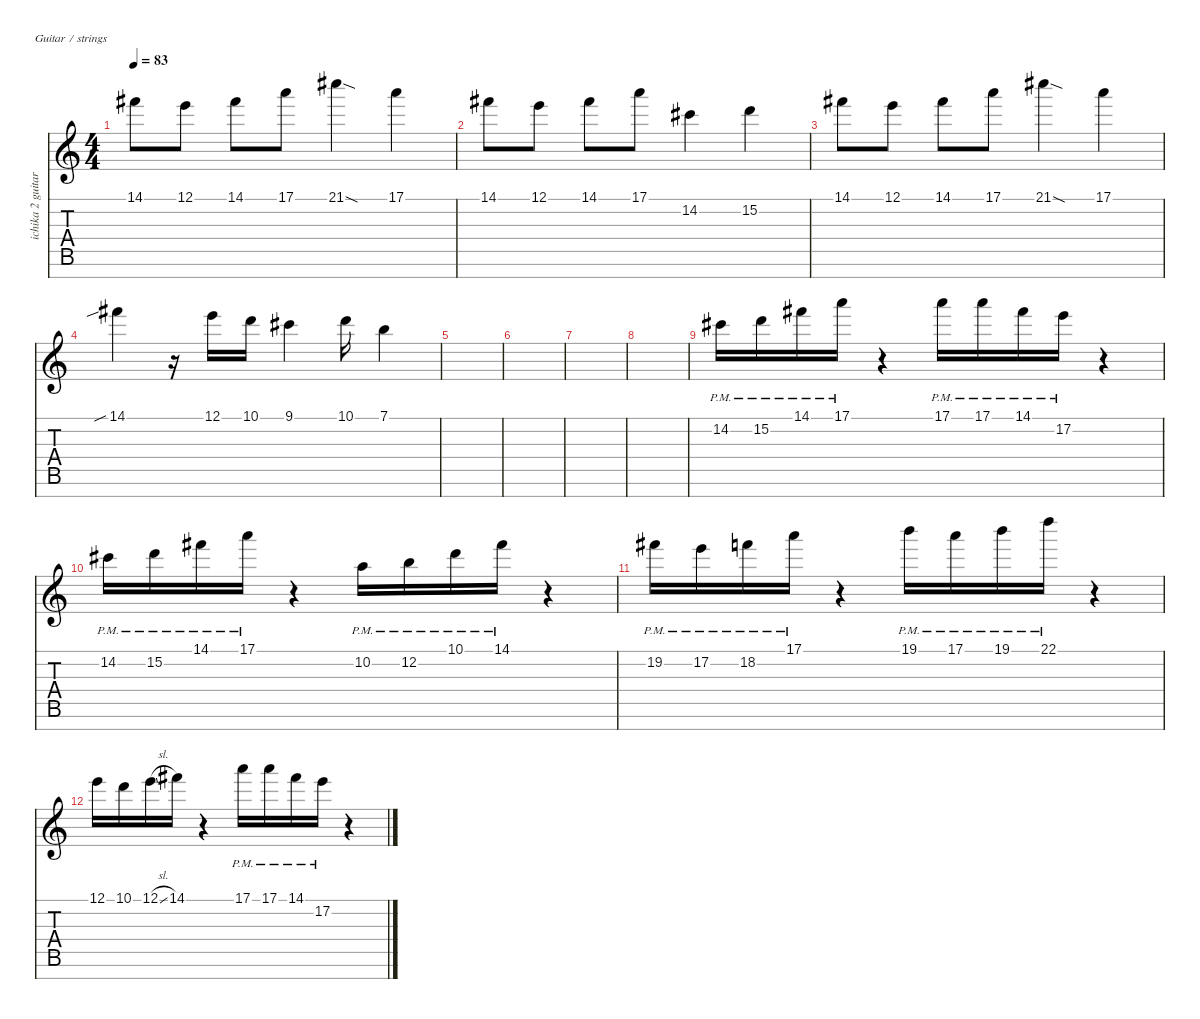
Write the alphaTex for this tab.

\defaultSystemsLayout 4
\hideDynamics
\bracketExtendMode nobrackets
\track ("Clean Guitar" "ichika 2 guitar") {instrument electricguitarclean}
\staff {score tabs}
\tuning (E4 B3 G3 D3 A2 E2 B1)
\ts (4 4)
\tempo 83
\clef g2
\ks c
14.1{acc #}.8{dy mf beam Down} 12.1.8{beam Down} 14.1{acc #}.8{beam Down} 17.1.8{beam Down} 21.1{sod acc #}.4{beam Down} 17.1.4{beam Down} |
14.1{acc #}.8{beam Down} 12.1.8{beam Down} 14.1{acc #}.8{beam Down} 17.1.8{beam Down} 14.2{acc #}.4{beam Down} 15.2.4{beam Down} |
14.1{acc #}.8{beam Down} 12.1.8{beam Down} 14.1{acc #}.8{beam Down} 17.1.8{beam Down} 21.1{sod acc #}.4{beam Down} 17.1.4{beam Down} |
14.1{sib acc #}.4{beam Down} r.16{beam Down} 12.1.16{beam Down} 10.1.16{beam Down} 9.1{acc #}.4{beam Down} 10.1.16{beam Down} 7.1.4{beam Down} |
|
|
|
|
14.2{pm acc #}.16{beam Down} 15.2{pm}.16{beam Down} 14.1{pm acc #}.16{beam Down} 17.1{pm}.16{beam Down} r.4{beam Down} 17.1{pm}.16{beam Down} 17.1{pm}.16{beam Down} 14.1{pm acc #}.16{beam Down} 17.2{pm}.16{beam Down} r.4{beam Down} |
14.2{pm acc #}.16{beam Down} 15.2{pm}.16{beam Down} 14.1{pm acc #}.16{beam Down} 17.1{pm}.16{beam Down} r.4{beam Down} 10.2{pm}.16{beam Down} 12.2{pm}.16{beam Down} 10.1{pm}.16{beam Down} 14.1{pm acc #}.16{beam Down} r.4{beam Down} |
19.2{pm acc #}.16{beam Down} 17.2{pm}.16{beam Down} 18.2{pm}.16{beam Down} 17.1{pm}.16{beam Down} r.4{beam Down} 19.1{pm}.16{beam Down} 17.1{pm}.16{beam Down} 19.1{pm}.16{beam Down} 22.1{pm}.16{beam Down} r.4{beam Down} |
12.1.16{beam Down} 10.1.16{beam Down} 12.1{sl}.16{beam Down} 14.1{acc #}.16{beam Down} r.4{beam Down} 17.1{pm}.16{beam Down} 17.1{pm}.16{beam Down} 14.1{pm acc #}.16{beam Down} 17.2{pm}.16{beam Down} r.4{beam Down}
